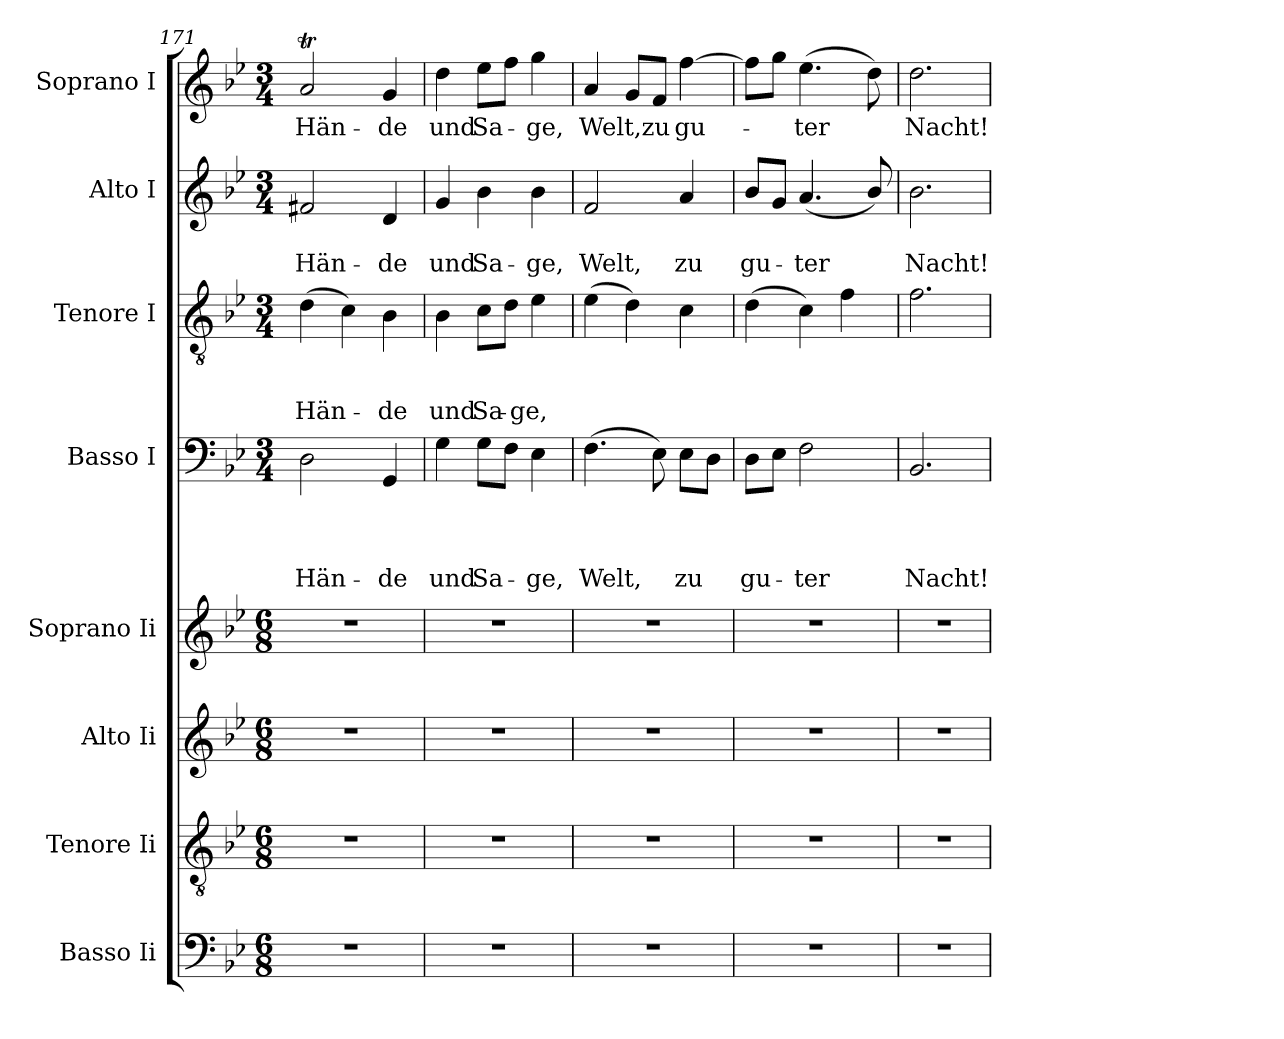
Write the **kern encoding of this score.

**kern	**kern	**kern	**kern	**kern	**text	**text	**text	**text	**kern	**text	**text	**text	**kern	**text	**text	**kern	**text
*part8	*part7	*part6	*part5	*part4	*part4	*part4	*part4	*part4	*part3	*part3	*part3	*part3	*part2	*part2	*part2	*part1	*part1
*staff8	*staff7	*staff6	*staff5	*staff4	*staff4	*staff4	*staff4	*staff4	*staff3	*staff3	*staff3	*staff3	*staff2	*staff2	*staff2	*staff1	*staff1
*I"Basso Ii	*I"Tenore Ii	*I"Alto Ii	*I"Soprano Ii	*I"Basso I	*	*	*	*	*I"Tenore I	*	*	*	*I"Alto I	*	*	*I"Soprano I	*
*clefF4	*clefGv2	*clefG2	*clefG2	*clefF4	*	*	*	*	*clefGv2	*	*	*	*clefG2	*	*	*clefG2	*
*k[b-e-]	*k[b-e-]	*k[b-e-]	*k[b-e-]	*k[b-e-]	*	*	*	*	*k[b-e-]	*	*	*	*k[b-e-]	*	*	*k[b-e-]	*
*B-:	*B-:	*B-:	*B-:	*B-:	*	*	*	*	*B-:	*	*	*	*B-:	*	*	*B-:	*
*M6/8	*M6/8	*M6/8	*M6/8	*M3/4	*	*	*	*	*M3/4	*	*	*	*M3/4	*	*	*M3/4	*
=171	=171	=171	=171	=171	=171	=171	=171	=171	=171	=171	=171	=171	=171	=171	=171	=171	=171
!	!	!	!	!	!	!	!	!LO:LY:b	!	!	!	!LO:LY:b	!	!	!LO:LY:b	!	!LO:LY:b
2.r	2.r	2.r	2.r	2D\	.	.	.	Hän-	(>4d\	.	.	Hän-	2f#X/	.	Hän-	2at/	Hän-
.	.	.	.	.	.	.	.	.	4c\)	.	.	.	.	.	.	.	.
!	!	!	!	!	!	!	!	!LO:LY:b	!	!	!	!LO:LY:b	!	!	!LO:LY:b	!	!LO:LY:b
.	.	.	.	4GG/	.	.	.	-de	4B-\	.	.	-de	4d/	.	-de	4g/	-de
=172	=172	=172	=172	=172	=172	=172	=172	=172	=172	=172	=172	=172	=172	=172	=172	=172	=172
!	!	!	!	!	!	!	!	!LO:LY:b	!	!	!	!LO:LY:b	!	!	!LO:LY:b	!	!LO:LY:b
2.r	2.r	2.r	2.r	4G\	.	.	.	und	4B-\	.	.	und	4g/	.	und	4dd\	und
!	!	!	!	!	!	!	!	!LO:LY:b	!	!	!	!LO:LY:b	!	!	!LO:LY:b	!	!LO:LY:b
.	.	.	.	8G\L	.	.	.	Sa-	8c\L	.	.	Sa-	4b-\	.	Sa-	8ee-\L	Sa-
.	.	.	.	8F\J	.	.	.	.	8d\J	.	.	.	.	.	.	8ff\J	.
!	!	!	!	!	!	!	!	!LO:LY:b	!	!	!	!LO:LY:b	!	!	!LO:LY:b	!	!LO:LY:b
.	.	.	.	4E-\	.	.	.	-ge,	4e-\	.	.	-ge,	4b-\	.	-ge,	4gg\	-ge,
=173	=173	=173	=173	=173	=173	=173	=173	=173	=173	=173	=173	=173	=173	=173	=173	=173	=173
!	!	!	!	!	!	!	!	!LO:LY:b	!	!	!	!	!	!	!LO:LY:b	!	!LO:LY:b
2.r	2.r	2.r	2.r	(>4.F\	.	.	.	Welt,	(>4e-\	.	.	.	2f/	.	Welt,	4a/	Welt,zu
.	.	.	.	.	.	.	.	.	4d\)	.	.	.	.	.	.	8g/L	.
.	.	.	.	8E-\)	.	.	.	.	.	.	.	.	.	.	.	8f/J	.
!	!	!	!	!	!	!	!	!LO:LY:b	!	!	!	!	!	!	!LO:LY:b	!	!LO:LY:b
.	.	.	.	8E-\L	.	.	.	zu	4c\	.	.	.	4a/	.	zu	[>4ff\	gu-
.	.	.	.	8D\J	.	.	.	.	.	.	.	.	.	.	.	.	.
=174	=174	=174	=174	=174	=174	=174	=174	=174	=174	=174	=174	=174	=174	=174	=174	=174	=174
!	!	!	!	!	!	!	!	!LO:LY:b	!	!	!	!	!	!	!LO:LY:b	!	!
2.r	2.r	2.r	2.r	8D\L	.	.	.	gu-	(>4d\	.	.	.	8b-/L	.	gu-	8ff\L]	.
.	.	.	.	8E-\J	.	.	.	.	.	.	.	.	8g/J	.	.	8gg\J	.
!	!	!	!	!	!	!	!	!LO:LY:b	!	!	!	!	!	!	!LO:LY:b	!	!LO:LY:b
.	.	.	.	2F\	.	.	.	-ter	4c\)	.	.	.	(<4.a/	.	-ter	(>4.ee-\	-ter
.	.	.	.	.	.	.	.	.	4f\	.	.	.	.	.	.	.	.
.	.	.	.	.	.	.	.	.	.	.	.	.	8b-/)	.	.	8dd\)	.
=175	=175	=175	=175	=175	=175	=175	=175	=175	=175	=175	=175	=175	=175	=175	=175	=175	=175
!	!	!	!	!	!	!	!	!LO:LY:b	!	!	!	!	!	!	!LO:LY:b	!	!LO:LY:b
2.r	2.r	2.r	2.r	2.BB-/	.	.	.	Nacht!	2.f\	.	.	.	2.b-\	.	Nacht!	2.dd\	Nacht!
=	=	=	=	=	=	=	=	=	=	=	=	=	=	=	=	=	=
*-	*-	*-	*-	*-	*-	*-	*-	*-	*-	*-	*-	*-	*-	*-	*-	*-	*-
